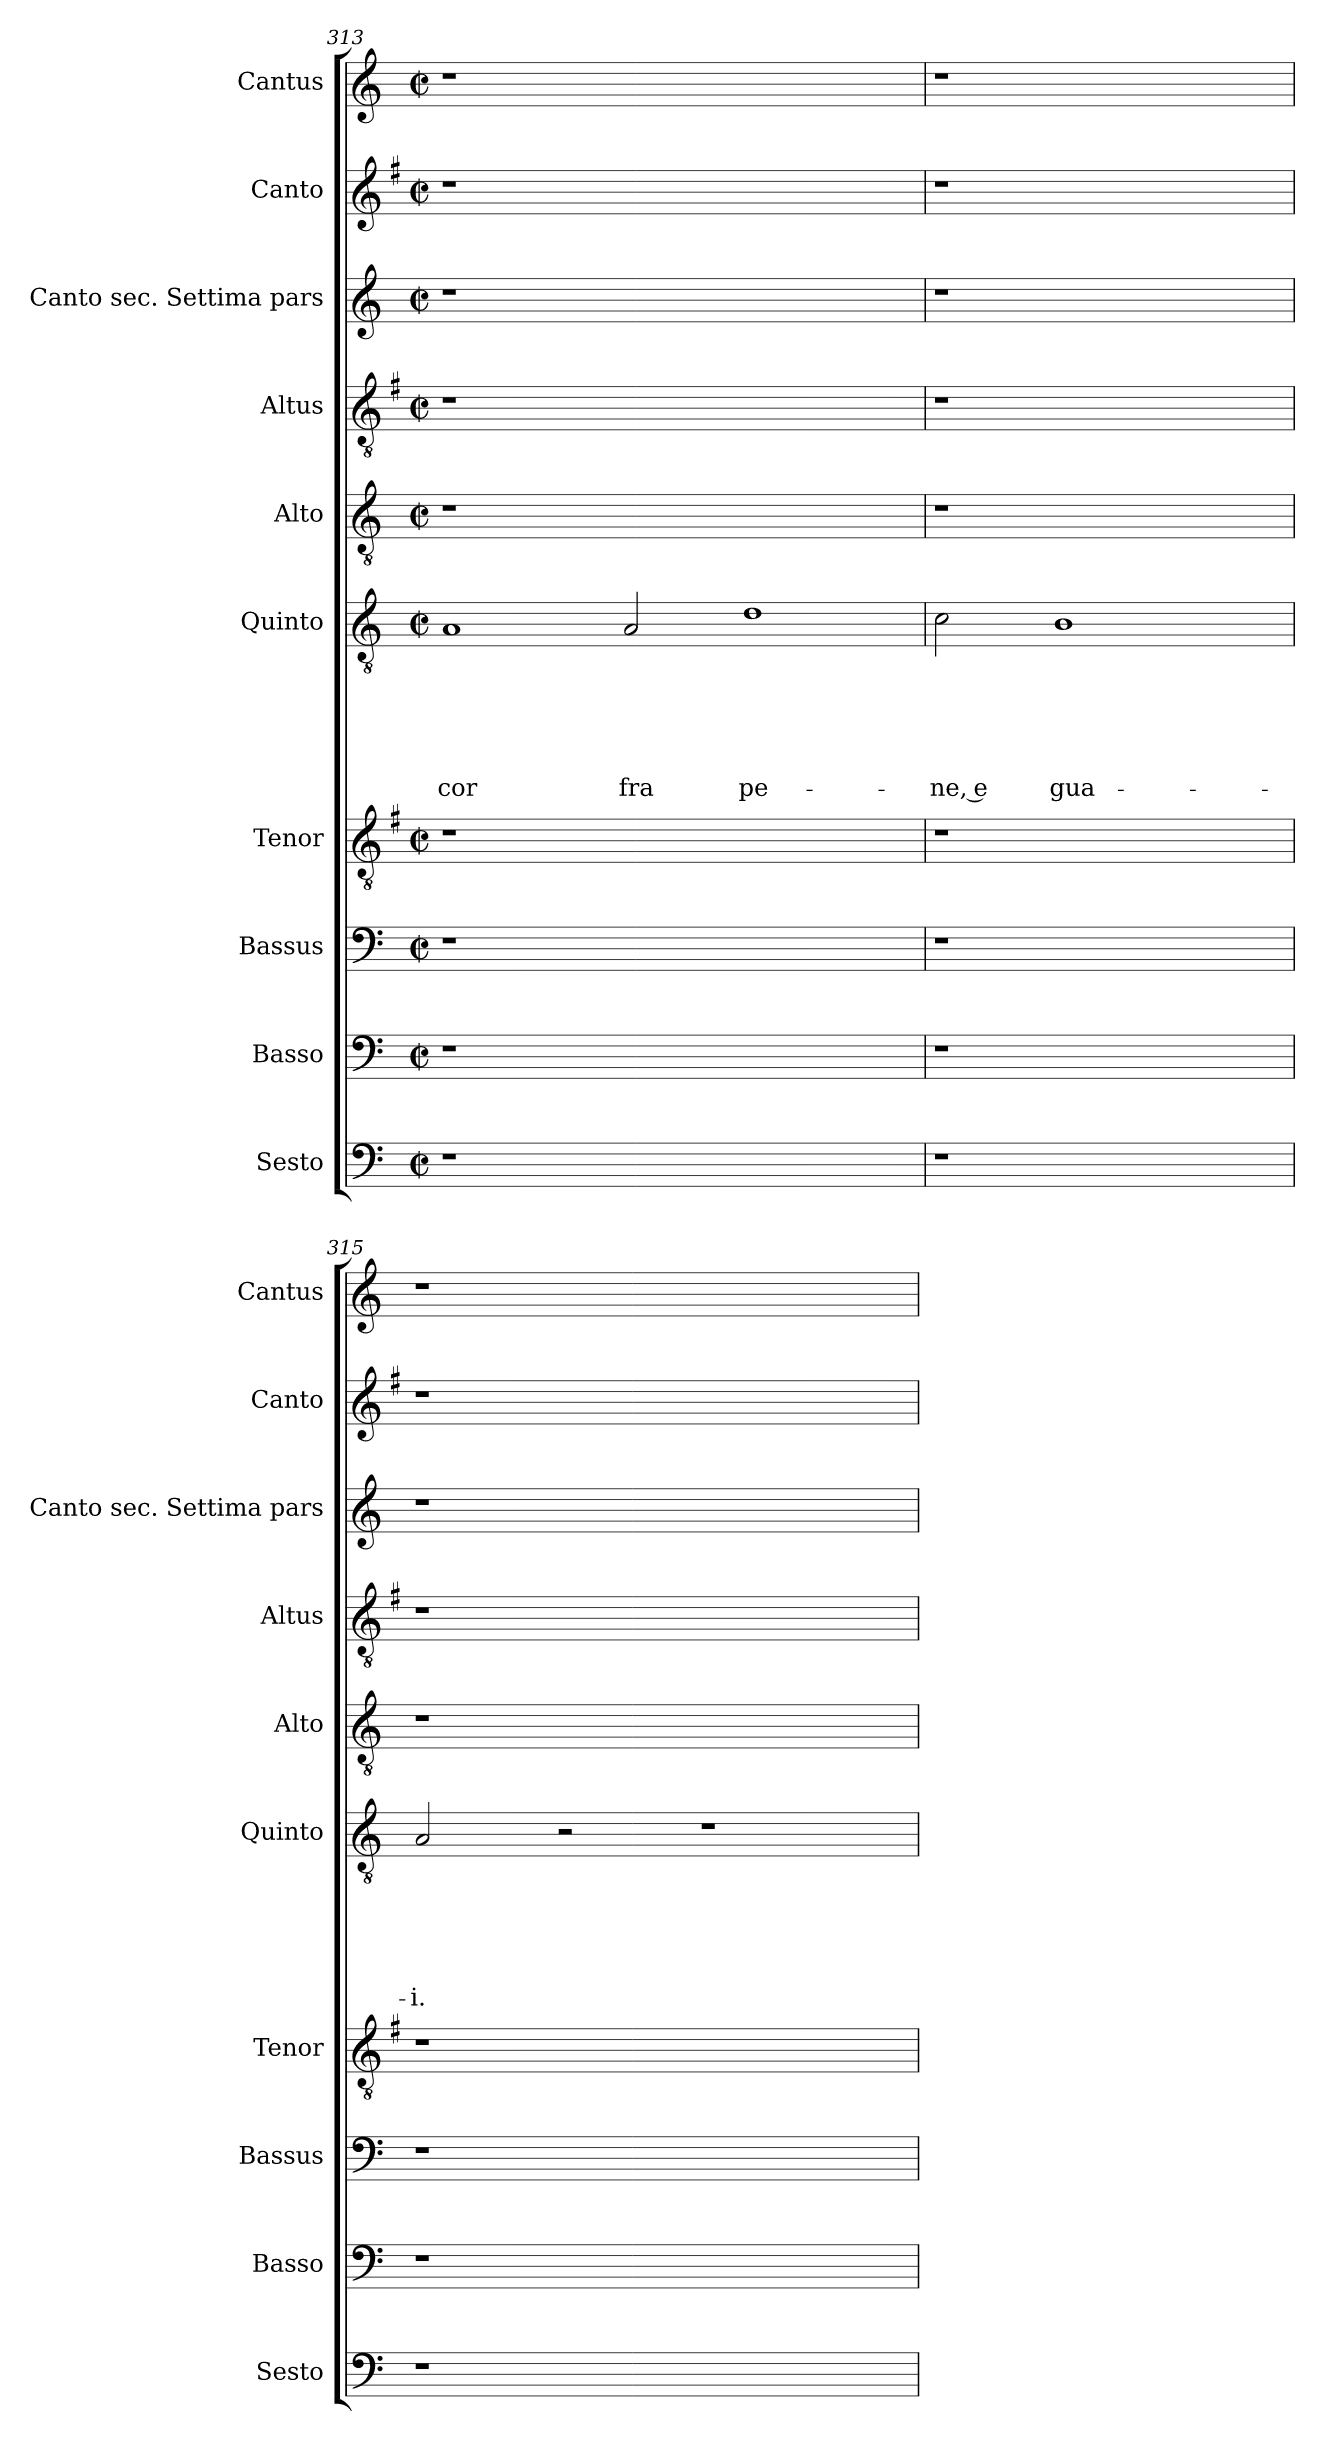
**kern	**kern	**kern	**kern	**kern	**text	**text	**text	**text	**text	**text	**kern	**kern	**kern	**kern	**kern
*part10	*part9	*part8	*part7	*part6	*part6	*part6	*part6	*part6	*part6	*part6	*part5	*part4	*part3	*part2	*part1
*staff10	*staff9	*staff8	*staff7	*staff6	*staff6	*staff6	*staff6	*staff6	*staff6	*staff6	*staff5	*staff4	*staff3	*staff2	*staff1
*I"Sesto	*I"Basso	*I"Bassus	*I"Tenor	*I"Quinto	*	*	*	*	*	*	*I"Alto	*I"Altus	*I"Canto sec. Settima pars	*I"Canto	*I"Cantus
*I'Sesto	*I'Basso	*I'Bassus	*I'Tenor	*I'Quinto	*	*	*	*	*	*	*I'Alto	*I'Altus	*I'Canto sec. Settima pars	*I'Canto	*I'Cantus
*clefF4	*clefF4	*clefF4	*clefGv2	*clefGv2	*	*	*	*	*	*	*clefGv2	*clefGv2	*clefG2	*clefG2	*clefG2
*k[]	*k[]	*k[]	*k[f#]	*k[]	*	*	*	*	*	*	*k[]	*k[f#]	*k[]	*k[f#]	*k[]
*C:	*C:	*C:	*G:	*C:	*	*	*	*	*	*	*C:	*G:	*C:	*G:	*C:
*M2/2	*M2/2	*M2/2	*M2/2	*M2/2	*	*	*	*	*	*	*M2/2	*M2/2	*M2/2	*M2/2	*M2/2
*met(c|)	*met(c|)	*met(c|)	*met(c|)	*met(c|)	*	*	*	*	*	*	*met(c|)	*met(c|)	*met(c|)	*met(c|)	*met(c|)
=313	=313	=313	=313	=313	=313	=313	=313	=313	=313	=313	=313	=313	=313	=313	=313
!	!	!	!	!	!	!	!	!	!	!LO:LY:b	!	!	!	!	!
1r	1r	1r	1r	1A	.	.	.	.	.	cor	1r	1r	1r	1r	1r
!	!	!	!	!	!	!	!	!	!	!LO:LY:b	!	!	!	!	!
1.ryy	1.ryy	1.ryy	1.ryy	2A/	.	.	.	.	.	fra	1.ryy	1.ryy	1.ryy	1.ryy	1.ryy
!	!	!	!	!	!	!	!	!	!	!LO:LY:b	!	!	!	!	!
.	.	.	.	1d	.	.	.	.	.	pe-	.	.	.	.	.
=314	=314	=314	=314	=314	=314	=314	=314	=314	=314	=314	=314	=314	=314	=314	=314
!	!	!	!	!	!	!	!	!	!	!LO:LY:b:rj	!	!	!	!	!
1r	1r	1r	1r	2c\	.	.	.	.	.	-ne, e	1r	1r	1r	1r	1r
!	!	!	!	!	!	!	!	!	!	!LO:LY:b	!	!	!	!	!
.	.	.	.	1B	.	.	.	.	.	gua-	.	.	.	.	.
2ryy	2ryy	2ryy	2ryy	.	.	.	.	.	.	.	2ryy	2ryy	2ryy	2ryy	2ryy
=315	=315	=315	=315	=315	=315	=315	=315	=315	=315	=315	=315	=315	=315	=315	=315
!	!	!	!	!	!	!	!	!	!	!LO:LY:b	!	!	!	!	!
1r	1r	1r	1r	2A/	.	.	.	.	.	-i.	1r	1r	1r	1r	1r
.	.	.	.	2r	.	.	.	.	.	.	.	.	.	.	.
1ryy	1ryy	1ryy	1ryy	1r	.	.	.	.	.	.	1ryy	1ryy	1ryy	1ryy	1ryy
=	=	=	=	=	=	=	=	=	=	=	=	=	=	=	=
*-	*-	*-	*-	*-	*-	*-	*-	*-	*-	*-	*-	*-	*-	*-	*-
